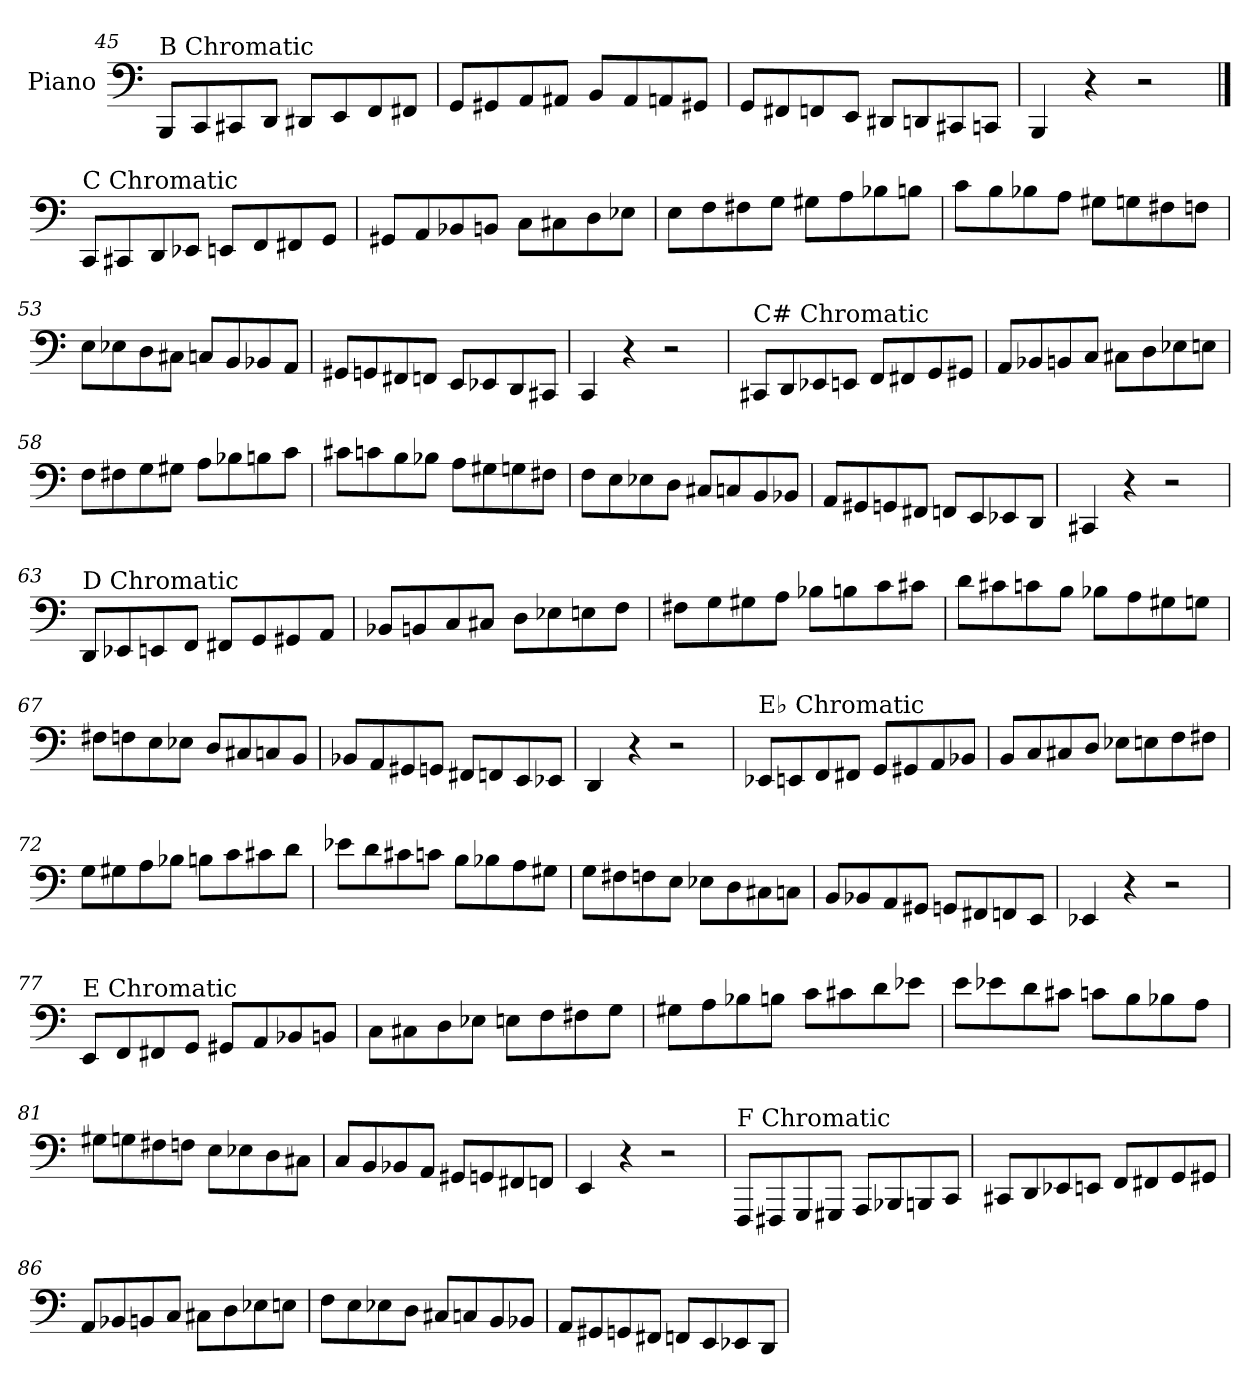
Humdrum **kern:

**kern
*part1
*staff1
*I"Piano
*I'Pno.
!!LO:LB:g=z
*clefF4
*k[]
=45
!LO:TX:a:t=B Chromatic
8BBB/L
8CC/
8CC#X/
8DD/J
8DD#X/L
8EE/
8FF/
8FF#X/J
=46
8GG/L
8GG#X/
8AA/
8AA#X/J
8BB/L
8AA#/
8AAn/
8GG#X/J
=47
8GG/L
8FF#X/
8FFn/
8EE/J
8DD#X/L
8DDn/
8CC#X/
8CCn/J
=48
4BBB/
4r
2r
!!LO:PB:g=z
==49
!LO:TX:a:t=C Chromatic
8CC/L
8CC#X/
8DD/
8EE-X/J
8EEn/L
8FF/
8FF#X/
8GG/J
=50
8GG#X/L
8AA/
8BB-X/
8BBn/J
8C\L
8C#X\
8D\
8E-X\J
=51
8E\L
8F\
8F#X\
8G\J
8G#X\L
8A\
8B-X\
8Bn\J
!!LO:LB:g=z
=52
8c\L
8B\
8B-X\
8A\J
8G#X\L
8Gn\
8F#X\
8Fn\J
=53
8E\L
8E-X\
8D\
8C#X\J
8Cn/L
8BB/
8BB-X/
8AA/J
=54
8GG#X/L
8GGn/
8FF#X/
8FFn/J
8EE/L
8EE-X/
8DD/
8CC#X/J
=55
4CC/
4r
2r
!!LO:LB:g=z
=56
!LO:TX:a:t=C# Chromatic
8CC#X/L
8DD/
8EE-X/
8EEn/J
8FF/L
8FF#X/
8GG/
8GG#X/J
=57
8AA/L
8BB-X/
8BBn/
8C/J
8C#X\L
8D\
8E-X\
8En\J
=58
8F\L
8F#X\
8G\
8G#X\J
8A\L
8B-X\
8Bn\
8c\J
!!LO:LB:g=z
=59
8c#X\L
8cn\
8B\
8B-X\J
8A\L
8G#X\
8Gn\
8F#X\J
=60
8F\L
8E\
8E-X\
8D\J
8C#X/L
8Cn/
8BB/
8BB-X/J
=61
8AA/L
8GG#X/
8GGn/
8FF#X/J
8FFn/L
8EE/
8EE-X/
8DD/J
=62
4CC#X/
4r
2r
!!LO:LB:g=z
=63
!LO:TX:a:t=D Chromatic
8DD/L
8EE-X/
8EEn/
8FF/J
8FF#X/L
8GG/
8GG#X/
8AA/J
=64
8BB-X/L
8BBn/
8C/
8C#X/J
8D\L
8E-X\
8En\
8F\J
=65
8F#X\L
8G\
8G#X\
8A\J
8B-X\L
8Bn\
8c\
8c#X\J
!!LO:LB:g=z
=66
8d\L
8c#X\
8cn\
8B\J
8B-X\L
8A\
8G#X\
8Gn\J
=67
8F#X\L
8Fn\
8E\
8E-X\J
8D/L
8C#X/
8Cn/
8BB/J
=68
8BB-X/L
8AA/
8GG#X/
8GGn/J
8FF#X/L
8FFn/
8EE/
8EE-X/J
=69
4DD/
4r
2r
!!LO:LB:g=z
=70
!LO:TX:a:t=E♭ Chromatic
8EE-X/L
8EEn/
8FF/
8FF#X/J
8GG/L
8GG#X/
8AA/
8BB-X/J
=71
8BB/L
8C/
8C#X/
8D/J
8E-X\L
8En\
8F\
8F#X\J
=72
8G\L
8G#X\
8A\
8B-X\J
8Bn\L
8c\
8c#X\
8d\J
!!LO:LB:g=z
=73
8e-X\L
8d\
8c#X\
8cn\J
8B\L
8B-X\
8A\
8G#X\J
=74
8G\L
8F#X\
8Fn\
8E\J
8E-X\L
8D\
8C#X\
8Cn\J
=75
8BB/L
8BB-X/
8AA/
8GG#X/J
8GGn/L
8FF#X/
8FFn/
8EE/J
=76
4EE-X/
4r
2r
!!LO:LB:g=z
=77
!LO:TX:a:t=E Chromatic
8EE/L
8FF/
8FF#X/
8GG/J
8GG#X/L
8AA/
8BB-X/
8BBn/J
=78
8C\L
8C#X\
8D\
8E-X\J
8En\L
8F\
8F#X\
8G\J
=79
8G#X\L
8A\
8B-X\
8Bn\J
8c\L
8c#X\
8d\
8e-X\J
!!LO:LB:g=z
=80
8e\L
8e-X\
8d\
8c#X\J
8cn\L
8B\
8B-X\
8A\J
=81
8G#X\L
8Gn\
8F#X\
8Fn\J
8E\L
8E-X\
8D\
8C#X\J
=82
8C/L
8BB/
8BB-X/
8AA/J
8GG#X/L
8GGn/
8FF#X/
8FFn/J
=83
4EE/
4r
2r
!!LO:LB:g=z
=84
!LO:TX:a:t=F Chromatic
8FFF/L
8FFF#X/
8GGG/
8GGG#X/J
8AAA/L
8BBB-X/
8BBBn/
8CC/J
=85
8CC#X/L
8DD/
8EE-X/
8EEn/J
8FF/L
8FF#X/
8GG/
8GG#X/J
=86
8AA/L
8BB-X/
8BBn/
8C/J
8C#X\L
8D\
8E-X\
8En\J
!!LO:LB:g=z
=87
8F\L
8E\
8E-X\
8D\J
8C#X/L
8Cn/
8BB/
8BB-X/J
=88
8AA/L
8GG#X/
8GGn/
8FF#X/J
8FFn/L
8EE/
8EE-X/
8DD/J
=
*-
